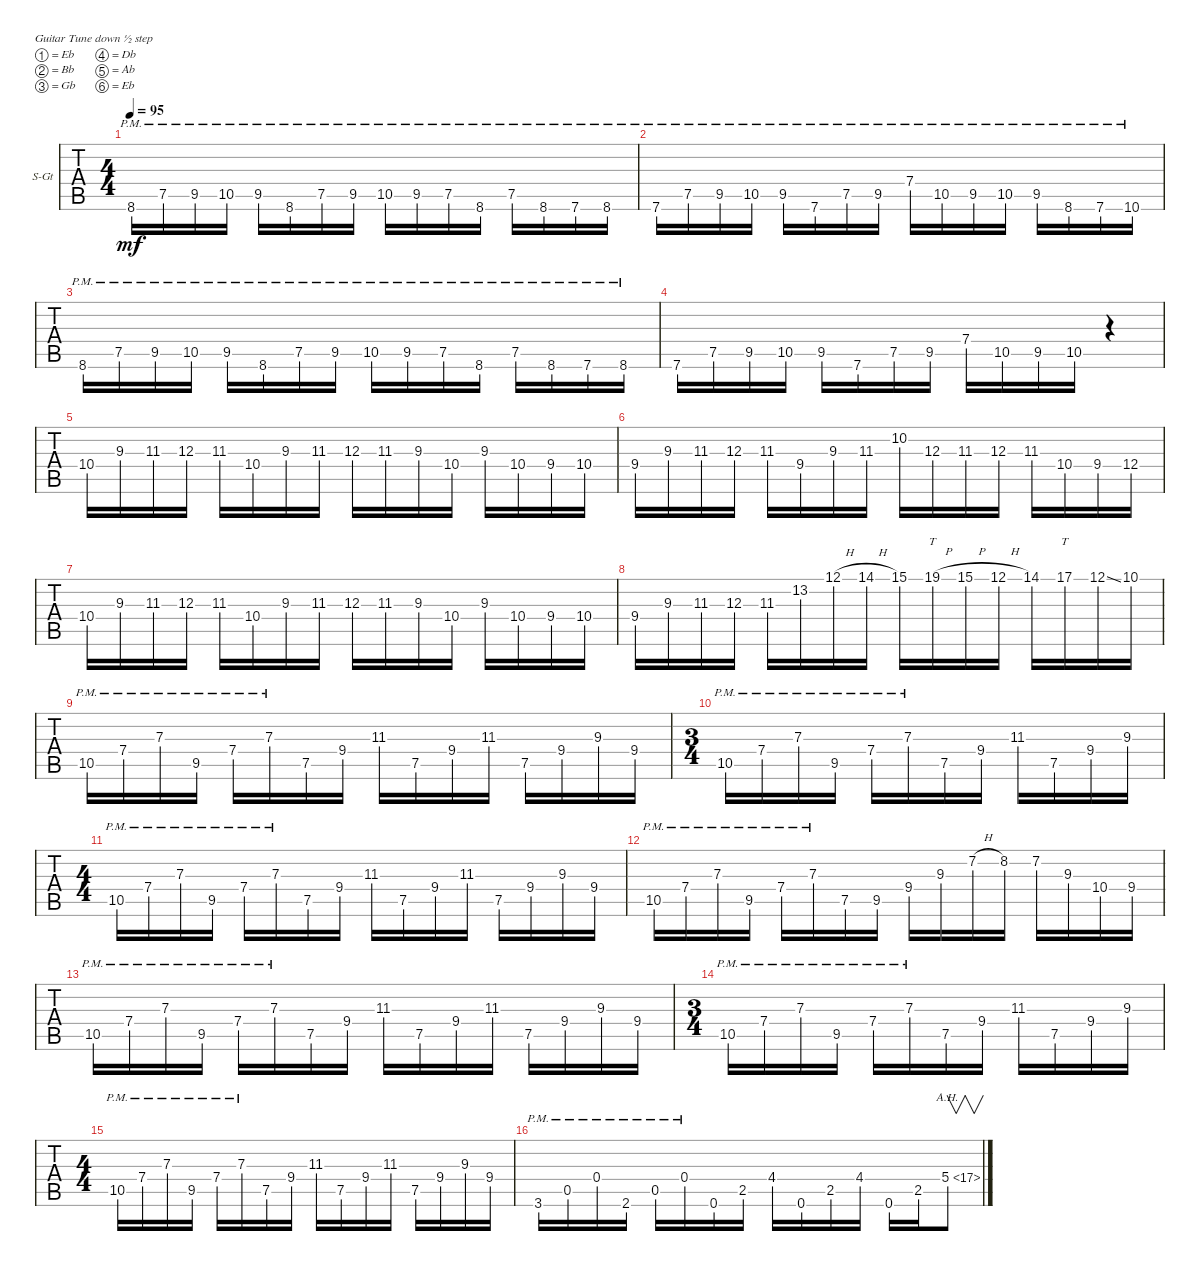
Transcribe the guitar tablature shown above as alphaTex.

\defaultSystemsLayout 4
\bracketExtendMode groupsimilarinstruments
\firstSystemTrackNameOrientation horizontal
\otherSystemsTrackNameOrientation horizontal
\track ("Steel Guitar" "S-Gt") {instrument acousticguitarsteel}
\staff {tabs}
\tuning (Eb4 Bb3 Gb3 Db3 Ab2 Eb2)
\ts (4 4)
\tempo 95
\clef g2
\ks c
8.6{pm}.16{dy mf instrument acousticguitarsteel} 7.5{pm}.16 9.5{pm}.16 10.5{pm}.16 9.5{pm}.16 8.6{pm}.16 7.5{pm}.16 9.5{pm}.16 10.5{pm}.16 9.5{pm}.16 7.5{pm}.16 8.6{pm}.16 7.5{pm}.16 8.6{pm}.16 7.6{pm}.16 8.6{pm}.16 |
7.6{pm}.16 7.5{pm}.16 9.5{pm}.16 10.5{pm}.16 9.5{pm}.16 7.6{pm}.16 7.5{pm}.16 9.5{pm}.16 7.4{pm}.16 10.5{pm}.16 9.5{pm}.16 10.5{pm}.16 9.5{pm}.16 8.6{pm}.16 7.6{pm}.16 10.6{pm}.16 |
8.6{pm}.16 7.5{pm}.16 9.5{pm}.16 10.5{pm}.16 9.5{pm}.16 8.6{pm}.16 7.5{pm}.16 9.5{pm}.16 10.5{pm}.16 9.5{pm}.16 7.5{pm}.16 8.6{pm}.16 7.5{pm}.16 8.6{pm}.16 7.6{pm}.16 8.6{pm}.16 |
7.6.16 7.5.16 9.5.16 10.5.16 9.5.16 7.6.16 7.5.16 9.5.16 7.4.16 10.5.16 9.5.16 10.5.16 r.4 |
10.4.16 9.3.16 11.3.16 12.3.16 11.3.16 10.4.16 9.3.16 11.3.16 12.3.16 11.3.16 9.3.16 10.4.16 9.3.16 10.4.16 9.4.16 10.4.16 |
9.4.16 9.3.16 11.3.16 12.3.16 11.3.16 9.4.16 9.3.16 11.3.16 10.2.16 12.3.16 11.3.16 12.3.16 11.3.16 10.4.16 9.4.16 12.4.16 |
10.4.16 9.3.16 11.3.16 12.3.16 11.3.16 10.4.16 9.3.16 11.3.16 12.3.16 11.3.16 9.3.16 10.4.16 9.3.16 10.4.16 9.4.16 10.4.16 |
9.4.16 9.3.16 11.3.16 12.3.16 11.3.16 13.2.16 12.1{h}.16 14.1{h}.16 15.1.16 19.1{h}.16{tt} 15.1{h}.16 12.1{h}.16 14.1.16 17.1.16{tt} 12.1{ss}.16 10.1.16 |
10.5{pm}.16 7.4{pm}.16 7.3{pm}.16 9.5{pm}.16 7.4{pm}.16 7.3{pm}.16 7.5.16 9.4.16 11.3.16 7.5.16 9.4.16 11.3.16 7.5.16 9.4.16 9.3.16 9.4.16 |
\ts (3 4)
10.5{pm}.16 7.4{pm}.16 7.3{pm}.16 9.5{pm}.16 7.4{pm}.16 7.3{pm}.16 7.5.16 9.4.16 11.3.16 7.5.16 9.4.16 9.3.16 |
\ts (4 4)
10.5{pm}.16 7.4{pm}.16 7.3{pm}.16 9.5{pm}.16 7.4{pm}.16 7.3{pm}.16 7.5.16 9.4.16 11.3.16 7.5.16 9.4.16 11.3.16 7.5.16 9.4.16 9.3.16 9.4.16 |
10.5{pm}.16 7.4{pm}.16 7.3{pm}.16 9.5{pm}.16 7.4{pm}.16 7.3{pm}.16 7.5.16 9.5.16 9.4.16 9.3.16 7.2{h}.16 8.2.16 7.2.16 9.3.16 10.4.16 9.4.16 |
10.5{pm}.16 7.4{pm}.16 7.3{pm}.16 9.5{pm}.16 7.4{pm}.16 7.3{pm}.16 7.5.16 9.4.16 11.3.16 7.5.16 9.4.16 11.3.16 7.5.16 9.4.16 9.3.16 9.4.16 |
\ts (3 4)
10.5{pm}.16 7.4{pm}.16 7.3{pm}.16 9.5{pm}.16 7.4{pm}.16 7.3{pm}.16 7.5.16 9.4.16 11.3.16 7.5.16 9.4.16 9.3.16 |
\ts (4 4)
10.5{pm}.16 7.4{pm}.16 7.3{pm}.16 9.5{pm}.16 7.4{pm}.16 7.3{pm}.16 7.5.16 9.4.16 11.3.16 7.5.16 9.4.16 11.3.16 7.5.16 9.4.16 9.3.16 9.4.16 |
3.6{pm}.16 0.5{pm}.16 0.4{pm}.16 2.6{pm}.16 0.5{pm}.16 0.4{pm}.16 0.6.16 2.5.16 4.4.16 0.6.16 2.5.16 4.4.16 0.6.16 2.5.16 5.4{ah 12}.8{v}
